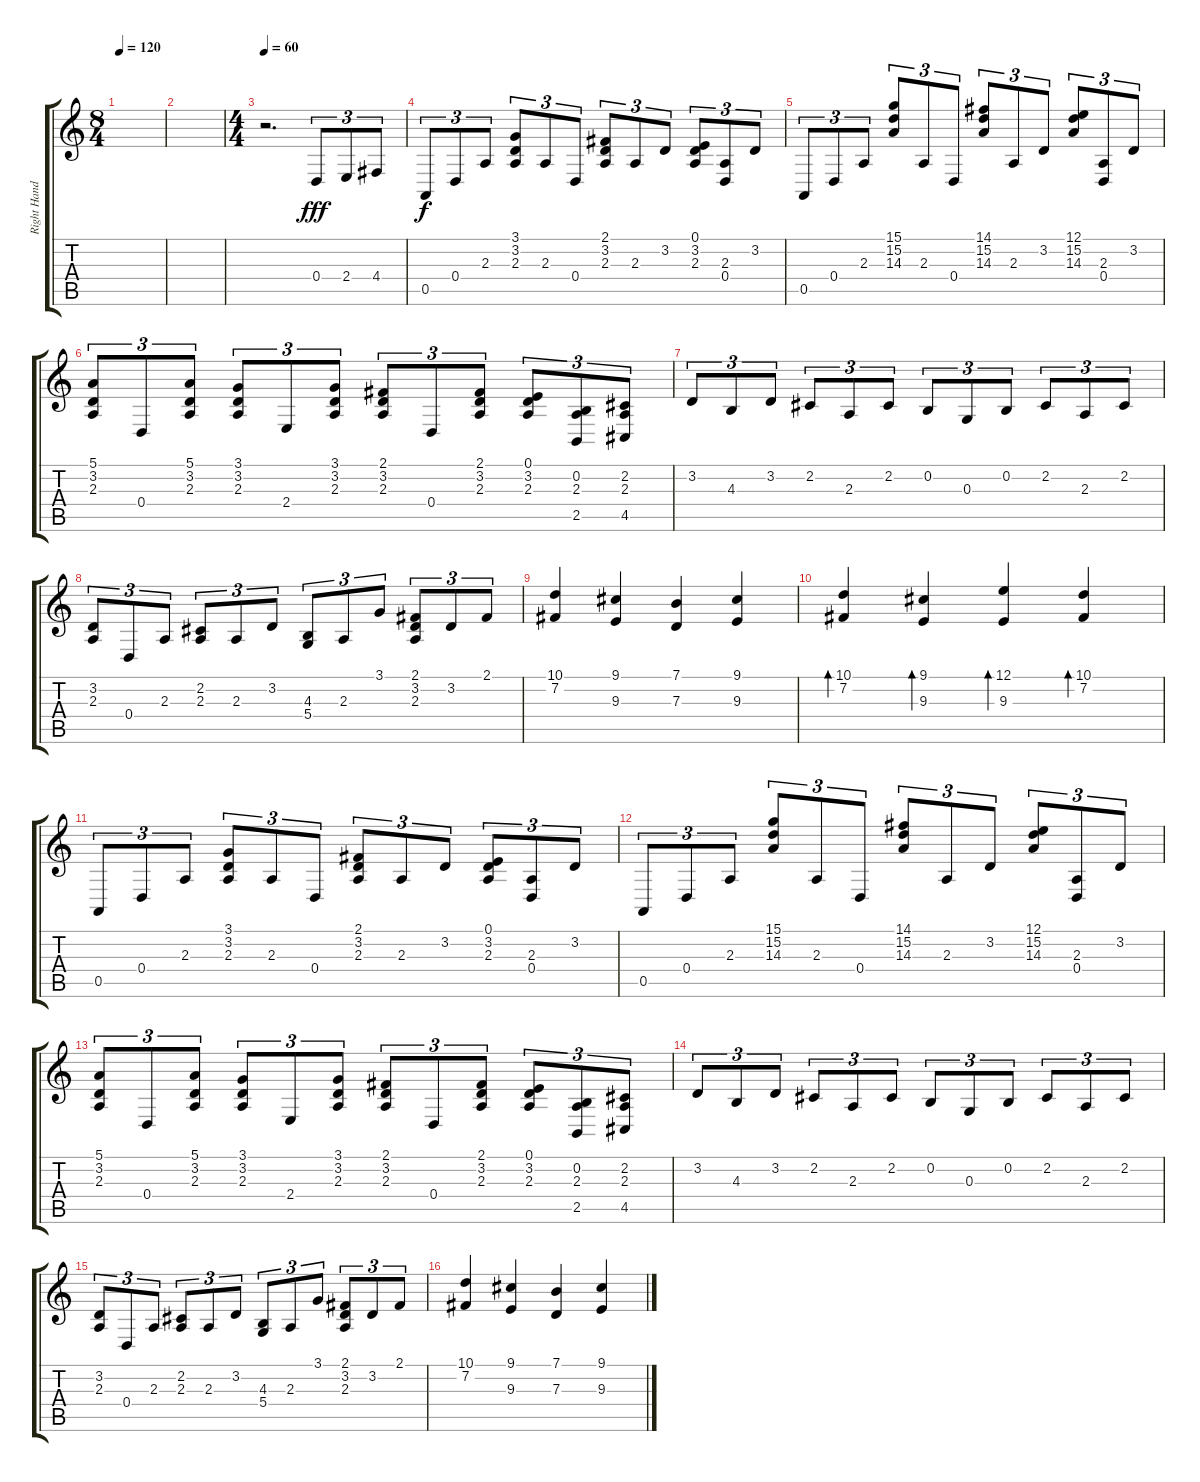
\track ("Right Hand (Piano)" "Right Hand") {instrument acousticgrandpiano}
\staff {score tabs}
\tuning (E4 B3 G3 D3 A2 E2) {hide}
\ts (8 4)
\tempo 120
\clef g2
\ks c
|
|
\ts (4 4)
\tempo 60
r.2{d} 0.4.8{tu (3 2) dy fff volume 16} 2.4.8{tu (3 2)} 4.4.8{tu (3 2)} |
0.5.8{tu (3 2) dy f volume 13} 0.4.8{tu (3 2)} 2.3.8{tu (3 2)} (3.1 3.2 2.3).8{tu (3 2)} 2.3.8{tu (3 2)} 0.4.8{tu (3 2)} (2.1 3.2 2.3).8{tu (3 2)} 2.3.8{tu (3 2)} 3.2.8{tu (3 2)} (0.1 3.2 2.3).8{tu (3 2)} (2.3 0.4).8{tu (3 2)} 3.2.8{tu (3 2)} |
0.5.8{tu (3 2)} 0.4.8{tu (3 2)} 2.3.8{tu (3 2)} (15.1 15.2 14.3).8{tu (3 2)} 2.3.8{tu (3 2)} 0.4.8{tu (3 2)} (14.1 15.2 14.3).8{tu (3 2)} 2.3.8{tu (3 2)} 3.2.8{tu (3 2)} (12.1 15.2 14.3).8{tu (3 2)} (2.3 0.4).8{tu (3 2)} 3.2.8{tu (3 2)} |
(5.1 3.2 2.3).8{tu (3 2)} 0.4.8{tu (3 2)} (5.1 3.2 2.3).8{tu (3 2)} (3.1 3.2 2.3).8{tu (3 2)} 2.4.8{tu (3 2)} (3.1 3.2 2.3).8{tu (3 2)} (2.1 3.2 2.3).8{tu (3 2)} 0.4.8{tu (3 2)} (2.1 3.2 2.3).8{tu (3 2)} (0.1 3.2 2.3).8{tu (3 2)} (0.2 2.3 2.5).8{tu (3 2)} (2.2 2.3 4.5).8{tu (3 2)} |
3.2.8{tu (3 2)} 4.3.8{tu (3 2)} 3.2.8{tu (3 2)} 2.2.8{tu (3 2)} 2.3.8{tu (3 2)} 2.2.8{tu (3 2)} 0.2.8{tu (3 2)} 0.3.8{tu (3 2)} 0.2.8{tu (3 2)} 2.2.8{tu (3 2)} 2.3.8{tu (3 2)} 2.2.8{tu (3 2)} |
(3.2 2.3).8{tu (3 2)} 0.4.8{tu (3 2)} 2.3.8{tu (3 2)} (2.2 2.3).8{tu (3 2)} 2.3.8{tu (3 2)} 3.2.8{tu (3 2)} (4.3 5.4).8{tu (3 2)} 2.3.8{tu (3 2)} 3.1.8{tu (3 2)} (2.1 3.2 2.3).8{tu (3 2)} 3.2.8{tu (3 2)} 2.1.8{tu (3 2)} |
(10.1 7.2).4 (9.1 9.3).4 (7.1 7.3).4 (9.1 9.3).4 |
(10.1 7.2).4{bd 240} (9.1 9.3).4{bd 240} (12.1 9.3).4{bd 240} (10.1 7.2).4{bd 240} |
0.5.8{tu (3 2) volume 13} 0.4.8{tu (3 2)} 2.3.8{tu (3 2)} (3.1 3.2 2.3).8{tu (3 2)} 2.3.8{tu (3 2)} 0.4.8{tu (3 2)} (2.1 3.2 2.3).8{tu (3 2)} 2.3.8{tu (3 2)} 3.2.8{tu (3 2)} (0.1 3.2 2.3).8{tu (3 2)} (2.3 0.4).8{tu (3 2)} 3.2.8{tu (3 2)} |
0.5.8{tu (3 2)} 0.4.8{tu (3 2)} 2.3.8{tu (3 2)} (15.1 15.2 14.3).8{tu (3 2)} 2.3.8{tu (3 2)} 0.4.8{tu (3 2)} (14.1 15.2 14.3).8{tu (3 2)} 2.3.8{tu (3 2)} 3.2.8{tu (3 2)} (12.1 15.2 14.3).8{tu (3 2)} (2.3 0.4).8{tu (3 2)} 3.2.8{tu (3 2)} |
(5.1 3.2 2.3).8{tu (3 2)} 0.4.8{tu (3 2)} (5.1 3.2 2.3).8{tu (3 2)} (3.1 3.2 2.3).8{tu (3 2)} 2.4.8{tu (3 2)} (3.1 3.2 2.3).8{tu (3 2)} (2.1 3.2 2.3).8{tu (3 2)} 0.4.8{tu (3 2)} (2.1 3.2 2.3).8{tu (3 2)} (0.1 3.2 2.3).8{tu (3 2)} (0.2 2.3 2.5).8{tu (3 2)} (2.2 2.3 4.5).8{tu (3 2)} |
3.2.8{tu (3 2)} 4.3.8{tu (3 2)} 3.2.8{tu (3 2)} 2.2.8{tu (3 2)} 2.3.8{tu (3 2)} 2.2.8{tu (3 2)} 0.2.8{tu (3 2)} 0.3.8{tu (3 2)} 0.2.8{tu (3 2)} 2.2.8{tu (3 2)} 2.3.8{tu (3 2)} 2.2.8{tu (3 2)} |
(3.2 2.3).8{tu (3 2)} 0.4.8{tu (3 2)} 2.3.8{tu (3 2)} (2.2 2.3).8{tu (3 2)} 2.3.8{tu (3 2)} 3.2.8{tu (3 2)} (4.3 5.4).8{tu (3 2)} 2.3.8{tu (3 2)} 3.1.8{tu (3 2)} (2.1 3.2 2.3).8{tu (3 2)} 3.2.8{tu (3 2)} 2.1.8{tu (3 2)} |
(10.1 7.2).4 (9.1 9.3).4 (7.1 7.3).4 (9.1 9.3).4
